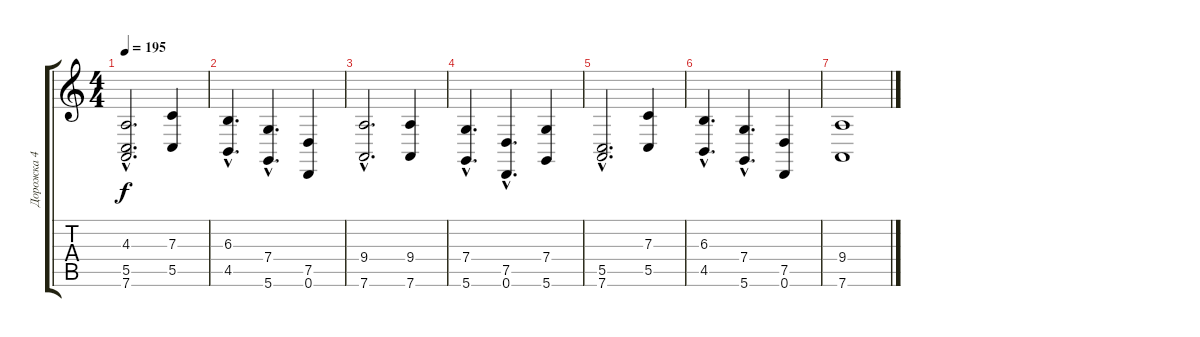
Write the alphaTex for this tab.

\track ("Дорожка 4" "Дорожка 4") {instrument voiceoohs}
\staff {score tabs}
\tuning (D4 A3 F3 C3 G2 D2) {hide}
\ts (4 4)
\tempo 195
\clef g2
\ks c
(4.3{hac} 5.5{hac} 7.6{hac}).2{d dy f} (7.3 5.5).4 |
(6.3{hac} 4.5{hac}).4{d} (7.4{hac} 5.6{hac}).4{d} (7.5 0.6).4 |
(9.4{hac} 7.6{hac}).2{d} (9.4 7.6).4 |
(7.4{hac} 5.6{hac}).4{d} (7.5{hac} 0.6{hac}).4{d} (7.4 5.6).4 |
(5.5{hac} 7.6{hac}).2{d} (7.3 5.5).4 |
(6.3{hac} 4.5{hac}).4{d} (7.4{hac} 5.6{hac}).4{d} (7.5 0.6).4 |
(9.4 7.6).1
